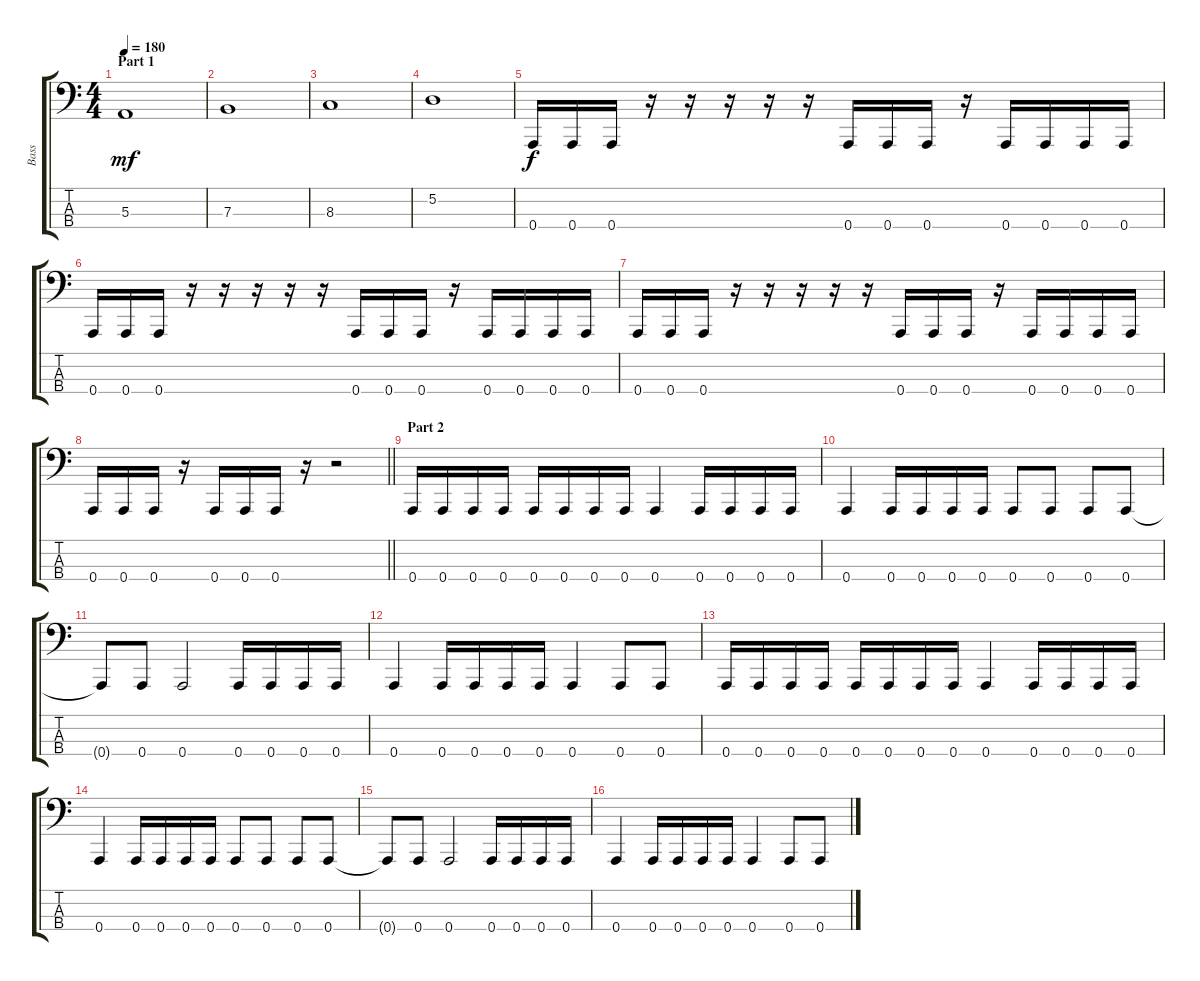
\track ("Bass" "Bass") {instrument electricbasspick}
\staff {score tabs}
\tuning (D2 A1 E1 A0) {hide}
\ts (4 4)
\section ("" "Part 1")
\tempo 180
\clef f4
\ks c
5.3.1{dy mf} |
7.3.1 |
8.3.1 |
5.2.1 |
0.4.16{dy f} 0.4.16 0.4.16 r.16 r.16 r.16 r.16 r.16 0.4.16 0.4.16 0.4.16 r.16 0.4.16 0.4.16 0.4.16 0.4.16 |
0.4.16 0.4.16 0.4.16 r.16 r.16 r.16 r.16 r.16 0.4.16 0.4.16 0.4.16 r.16 0.4.16 0.4.16 0.4.16 0.4.16 |
0.4.16 0.4.16 0.4.16 r.16 r.16 r.16 r.16 r.16 0.4.16 0.4.16 0.4.16 r.16 0.4.16 0.4.16 0.4.16 0.4.16 |
\barLineRight lightlight
0.4.16 0.4.16 0.4.16 r.16 0.4.16 0.4.16 0.4.16 r.16 r.2 |
\section ("" "Part 2")
0.4.16 0.4.16 0.4.16 0.4.16 0.4.16 0.4.16 0.4.16 0.4.16 0.4.4 0.4.16 0.4.16 0.4.16 0.4.16 |
0.4.4 0.4.16 0.4.16 0.4.16 0.4.16 0.4.8 0.4.8 0.4.8 0.4.8 |
0.4{t}.8 0.4.8 0.4.2 0.4.16 0.4.16 0.4.16 0.4.16 |
0.4.4 0.4.16 0.4.16 0.4.16 0.4.16 0.4.4 0.4.8 0.4.8 |
0.4.16 0.4.16 0.4.16 0.4.16 0.4.16 0.4.16 0.4.16 0.4.16 0.4.4 0.4.16 0.4.16 0.4.16 0.4.16 |
0.4.4 0.4.16 0.4.16 0.4.16 0.4.16 0.4.8 0.4.8 0.4.8 0.4.8 |
0.4{t}.8 0.4.8 0.4.2 0.4.16 0.4.16 0.4.16 0.4.16 |
0.4.4 0.4.16 0.4.16 0.4.16 0.4.16 0.4.4 0.4.8 0.4.8
